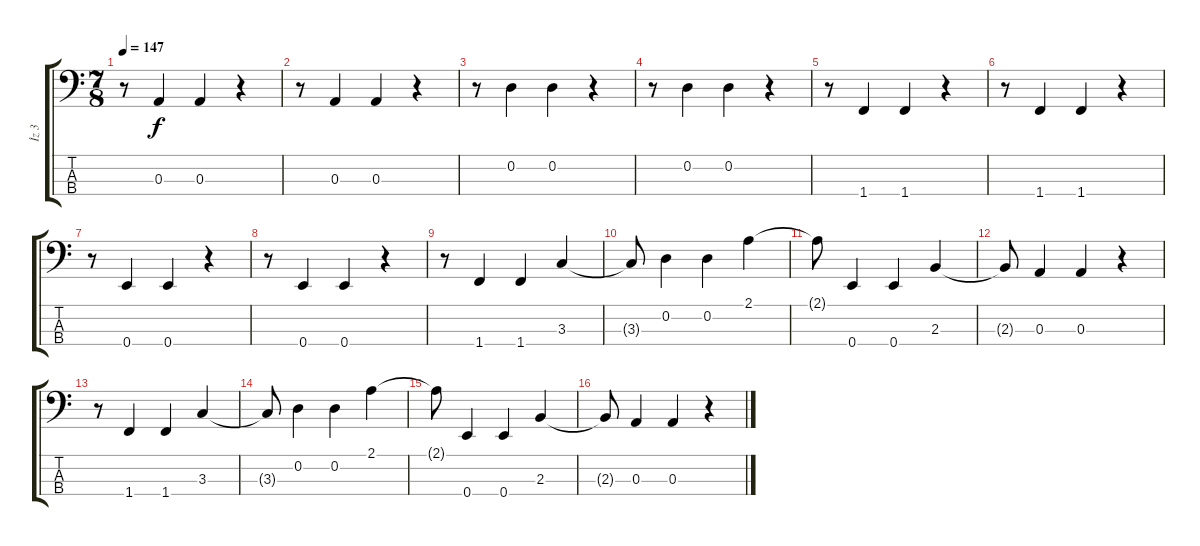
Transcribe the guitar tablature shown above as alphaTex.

\track ("İz 3" "İz 3") {instrument electricbassfinger}
\staff {score tabs}
\tuning (G2 D2 A1 E1) {hide}
\ts (7 8)
\tempo 147
\clef f4
\ks c
r.8{dy f} 0.3.4 0.3.4 r.4 |
r.8 0.3.4 0.3.4 r.4 |
r.8 0.2.4 0.2.4 r.4 |
r.8 0.2.4 0.2.4 r.4 |
r.8 1.4.4 1.4.4 r.4 |
r.8 1.4.4 1.4.4 r.4 |
r.8 0.4.4 0.4.4 r.4 |
r.8 0.4.4 0.4.4 r.4 |
r.8 1.4.4 1.4.4 3.3.4 |
3.3{t}.8 0.2.4 0.2.4 2.1.4 |
2.1{t}.8 0.4.4 0.4.4 2.3.4 |
2.3{t}.8 0.3.4 0.3.4 r.4 |
r.8 1.4.4 1.4.4 3.3.4 |
3.3{t}.8 0.2.4 0.2.4 2.1.4 |
2.1{t}.8 0.4.4 0.4.4 2.3.4 |
2.3{t}.8 0.3.4 0.3.4 r.4
